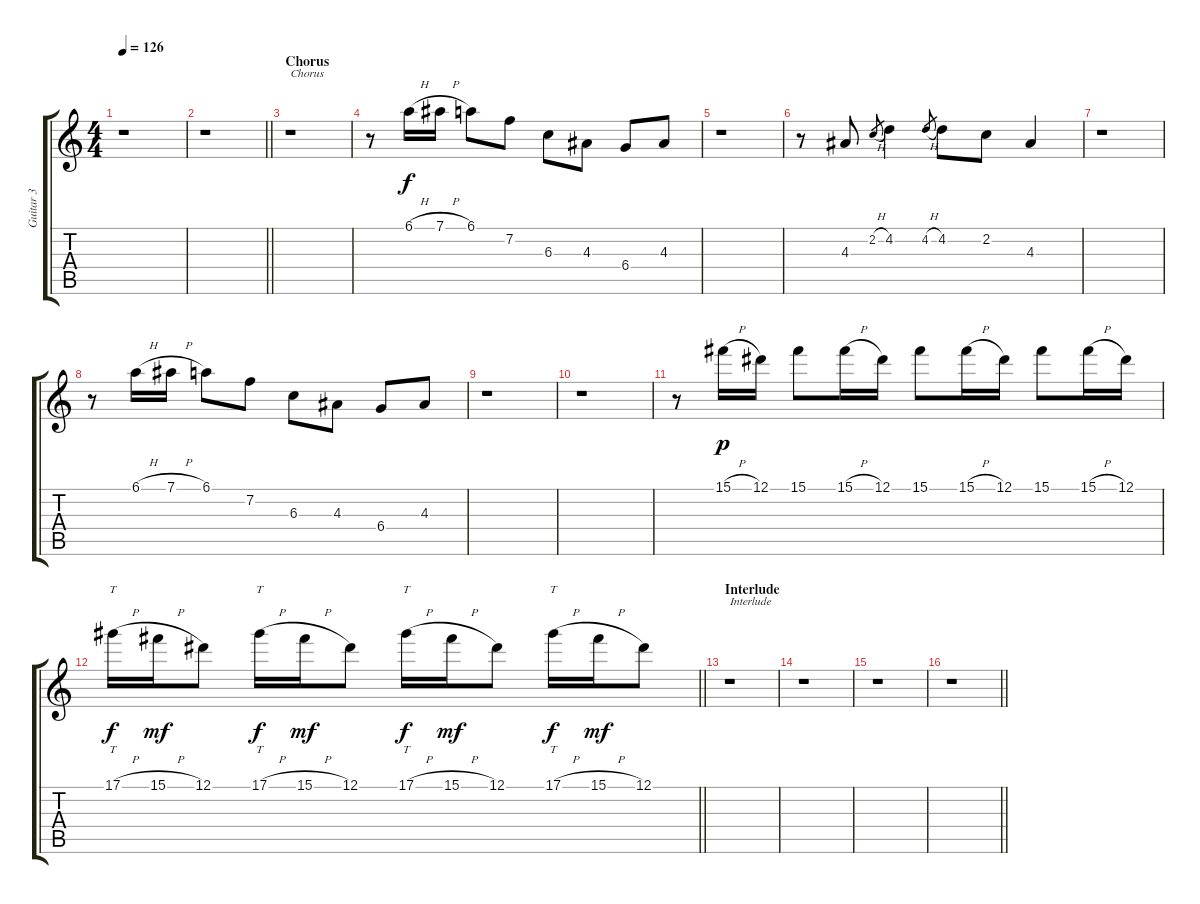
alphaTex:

\track ("Guitar 3" "Guitar 3") {instrument overdrivenguitar}
\staff {score tabs}
\tuning (Eb4 Bb3 Gb3 Db3 Ab2 Eb2) {hide}
\ts (4 4)
\tempo 126
\clef g2
\ks c
r.1{dy f} |
\barLineRight lightlight
r.1 |
\section ("" "Chorus")
r.1{txt "Chorus"} |
r.8 6.1{h}.16 7.1{h}.16 6.1.8 7.2.8 6.3.8 4.3.8 6.4.8 4.3.8 |
r.1 |
r.8 4.3.8 2.2{h}.8{gr} 4.2.4 4.2{h}.8{gr} 4.2.8 2.2.8 4.3.4 |
r.1 |
r.8 6.1{h}.16 7.1{h}.16 6.1.8 7.2.8 6.3.8 4.3.8 6.4.8 4.3.8 |
r.1 |
r.1 |
r.8 15.1{h}.16{dy p} 12.1.16 15.1.8 15.1{h}.16 12.1.16 15.1.8 15.1{h}.16 12.1.16 15.1.8 15.1{h}.16 12.1.16 |
\barLineRight lightlight
17.1{h}.16{tt dy f} 15.1{h}.16{dy mf} 12.1.8 17.1{h}.16{tt dy f} 15.1{h}.16{dy mf} 12.1.8 17.1{h}.16{tt dy f} 15.1{h}.16{dy mf} 12.1.8 17.1{h}.16{tt dy f} 15.1{h}.16{dy mf} 12.1.8 |
\section ("" "Interlude")
r.1{txt "Interlude"} |
r.1 |
r.1 |
\barLineRight lightlight
r.1
